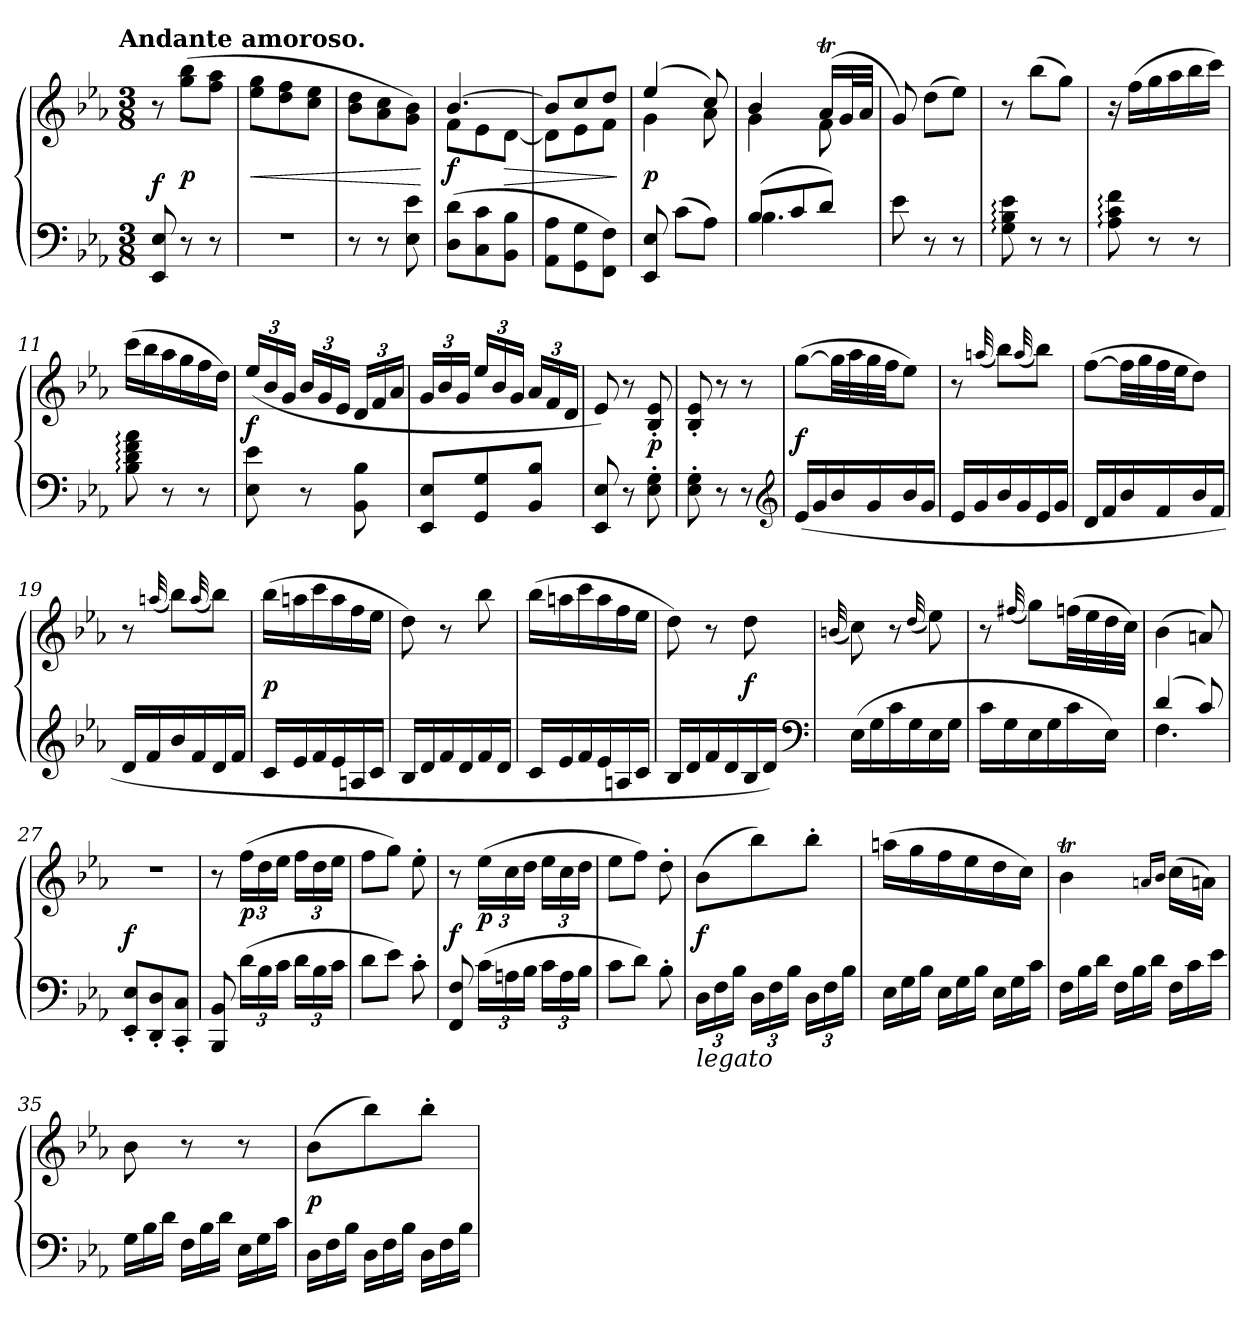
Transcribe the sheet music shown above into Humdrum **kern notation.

**kern	**kern	**dynam
*part1	*part1	*part1
*staff2	*staff1	*staff1/2
*clefF4	*clefG2	*
*k[b-e-a-]	*k[b-e-a-]	*
*E-:	*E-:	*
!!LO:TX:omd:t=Andante amoroso.
*M3/8	*M3/8	*
*MM72	*MM72	*
=1	=1	=1
!	!	!LO:DY:a=2
8EE- 8E-	8r	f
8r	(8gg 8bb-L	p
8r	8ff 8aa-J	.
=2	=2	=2
4.r	8ee- 8ggL	<
.	8dd 8ff	.
.	8cc 8ee-J	.
=3	=3	=3
8r	8b- 8ddL	.
8r	8a- 8cc	.
8E- 8e-	8g 8b-J)	.
.	.	[
=4	=4	=4
*	*^	*
(8D 8dL	[4.b-	8fL	f
8C 8c	.	8e-	.
8BB- 8B-J	.	[8dJ	>
=5	=5	=5	=5
8AA-\ 8A-\L	8b-L]	8dL]	.
8GG\ 8G\	8cc	8e-	.
8FF\ 8F\J)	8ddJ	8fJ	.
*	*v	*v	*
.	.	]
=6	=6	=6
*	*^	*
8EE- 8E-	(4ee-	4g	p
(8cL	.	.	.
8A-J)	8cc)	8a-	.
=7	=7	=7	=7
*^	*	*	*
(8B-L	4.B-	4b-	4g	.
8c	.	.	.	.
8dJ)	.	(16a-TLL	8f	.
.	.	32gL	.	.
.	.	32a-JJJ	.	.
*v	*v	*	*	*
*	*v	*v	*
=8	=8	=8
8e-	8g)	.
8r	(8ddL	.
8r	8ee-J)	.
=9	=9	=9
8G: 8B-: 8e-:	8r	.
8r	(8bb-L	.
8r	8ggJ)	.
=10	=10	=10
8A-: 8c: 8f:	16r	.
.	(16ffLL	.
8r	16gg	.
.	16aa-	.
8r	16bb-	.
.	16cccJJ)	.
=11	=11	=11
8B-: 8d: 8f: 8a-:	(16cccLL	.
.	16bb-	.
8r	16aa-	.
.	16gg	.
8r	16ff	.
.	16ddJJ)	.
=12	=12	=12
8E- 8e-	(24ee-/LL	f
.	24b-/	.
.	24g/JJ	.
8r	24b-LL	.
.	24g	.
.	24e-JJ	.
8BB- 8B-	24dLL	.
.	24f	.
.	24a-JJ	.
=13	=13	=13
8EE- 8E-L	24gLL	.
.	24b-	.
.	24gJJ	.
8GG 8G	24ee-/LL	.
.	24b-/	.
.	24g/JJ	.
8BB- 8B-J	24a-LL	.
.	24f	.
.	24dJJ	.
=14	=14	=14
8EE- 8E-	8e-)	.
8r	8r	.
8E-' 8G'	8B-' 8e-'	p
=15	=15	=15
8E-' 8G'	8B-' 8e-'	.
8r	8r	.
8r	8r	.
*clefG2	*	*
=16	=16	=16
(16e-LL	([8ggL	f
16g	.	.
16b-	32ggLL]	.
.	32aa-	.
16g	32gg	.
.	32ffJJ	.
16b-	8ee-J)	.
16gJJ	.	.
=17	=17	=17
16e-LL	8r	.
16g	.	.
.	(32qqaan	.
16b-	8bb-L)	.
16g	.	.
.	(32qqaa	.
16e-	8bb-J)	.
16gJJ	.	.
=18	=18	=18
16dLL	([8ffL	.
16f	.	.
16b-	32ffLL]	.
.	32gg	.
16f	32ff	.
.	32ee-JJ	.
16b-	8ddJ)	.
16fJJ	.	.
=19	=19	=19
16dLL	8r	.
16f	.	.
.	(32qqaan	.
16b-	8bb-L)	.
16f	.	.
.	(32qqaa	.
16d	8bb-J)	.
16fJJ	.	.
=20	=20	=20
16cLL	(16bb-LL	p
16e-	16aan	.
16f	16ccc	.
16e-	16aa	.
16An	16ff	.
16cJJ	16ee-JJ	.
=21	=21	=21
16B-LL	8dd)	.
16d	.	.
16f	8r	.
16d	.	.
16f	8bb-	.
16dJJ	.	.
=22	=22	=22
16cLL	(16bb-LL	.
16e-	16aan	.
16f	16ccc	.
16e-	16aa	.
16An	16ff	.
16cJJ	16ee-JJ	.
=23	=23	=23
16B-LL	8dd)	.
16d	.	.
16f	8r	.
16d	.	.
16B-	8dd	f
16dJJ)	.	.
*clefF4	*	*
=24	=24	=24
.	(32qqbn	.
(16E-LL	8cc)	.
16G	.	.
16c	8r	.
16G	.	.
.	(32qqdd	.
16E-	8ee-)	.
16GJJ	.	.
=25	=25	=25
16cLL	8r	.
16G	.	.
.	(32qqff#X	.
16E-	8ggL)	.
16G	.	.
16c	(32ffnLL	.
.	32ee-	.
16E-JJ)	32dd	.
.	32ccJJJ)	.
=26	=26	=26
*^	*	*
(4d	4.F	(4b-	.
8c)	.	8an)	.
*v	*v	*	*
=27	=27	=27
8EE-' 8E-'L	4.r	f
8DD' 8D'	.	.
8CC' 8C'J	.	.
=28	=28	=28
8BBB- 8BB-	8r	.
(24dLL	(24ffLL	p
24B-	24dd	.
24cJJ	24ee-JJ	.
24dLL	24ffLL	.
24B-	24dd	.
24cJJ	24ee-JJ	.
=29	=29	=29
8dL	8ffL	.
8e-J)	8ggJ)	.
8c'	8ee-'	.
=30	=30	=30
8FF 8F	8r	f
(24cLL	(24ee-LL	p
24An	24cc	.
24B-JJ	24ddJJ	.
24cLL	24ee-LL	.
24A	24cc	.
24B-JJ	24ddJJ	.
=31	=31	=31
8cL	8ee-L	.
8dJ)	8ffJ)	.
8B-'	8dd'	.
=32	=32	=32
!LO:TX:b:i:t=legato	!	!
24DLL	(8b-L	f
24F	.	.
24B-JJ	.	.
24DLL	8bb-)	.
24F	.	.
24B-JJ	.	.
24DLL	8bb-'J	.
24F	.	.
24B-JJ	.	.
=33	=33	=33
*Xtuplet	*	*
24E-LL	(16aanLL	.
24G	.	.
.	16gg	.
24B-JJ	.	.
24E-LL	16ff	.
24G	.	.
.	16ee-	.
24B-JJ	.	.
24E-LL	16dd	.
24G	.	.
.	16ccJJ)	.
24cJJ	.	.
=34	=34	=34
24FLL	4b-T	.
24B-	.	.
24dJJ	.	.
24FLL	.	.
24B-	.	.
24dJJ	.	.
.	16qanLL	.
.	16qb-JJ	.
24FLL	(16ccTTTLL	.
24c	.	.
.	16anJJ)	.
24e-JJ	.	.
=35	=35	=35
24GLL	8b-	.
24B-	.	.
24dJJ	.	.
24FLL	8r	.
24B-	.	.
24dJJ	.	.
24E-LL	8r	.
24G	.	.
24cJJ	.	.
=36	=36	=36
24DLL	(8b-L	p
24F	.	.
24B-JJ	.	.
24DLL	8bb-)	.
24F	.	.
24B-JJ	.	.
24DLL	8bb-'J	.
24F	.	.
24B-JJ	.	.
=	=	=
*-	*-	*-
